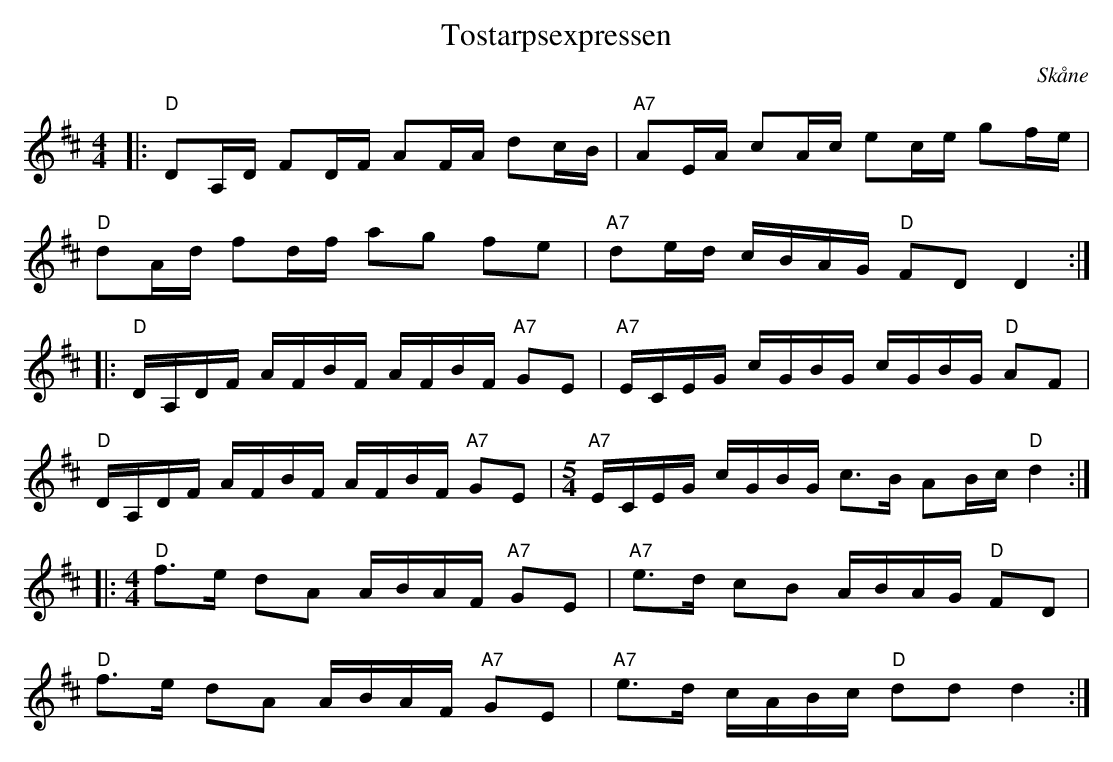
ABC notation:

X:1
T:Tostarpsexpressen
O:Skåne
M:4/4
K:D
|: "D"DA,/D/ FD/F/ AF/A/ dc/B/| "A7"AE/A/ cA/c/ ec/e/ gf/e/ |
"D"dA/d/ fd/f/ ag fe | "A7"de/d/ c/B/A/G/ "D"FDD2 ::
"D"D/A,/D/F/ A/F/B/F/ A/F/B/F/ "A7"GE| "A7"E/C/E/G/ c/G/B/G/ c/G/B/G/ "D"AF |
"D"D/A,/D/F/ A/F/B/F/ A/F/B/F/ "A7"GE|[M:5/4] "A7"E/C/E/G/ c/G/B/G/ c>B AB/c/ "D"d2 ::
[M:4/4] "D"f>e dA A/B/A/F/ "A7"GE | "A7"e>d cB A/B/A/G/ "D"FD |
"D" f>e dA A/B/A/F/ "A7"GE | "A7"e>d c/A/B/c/ "D"ddd2 :|
